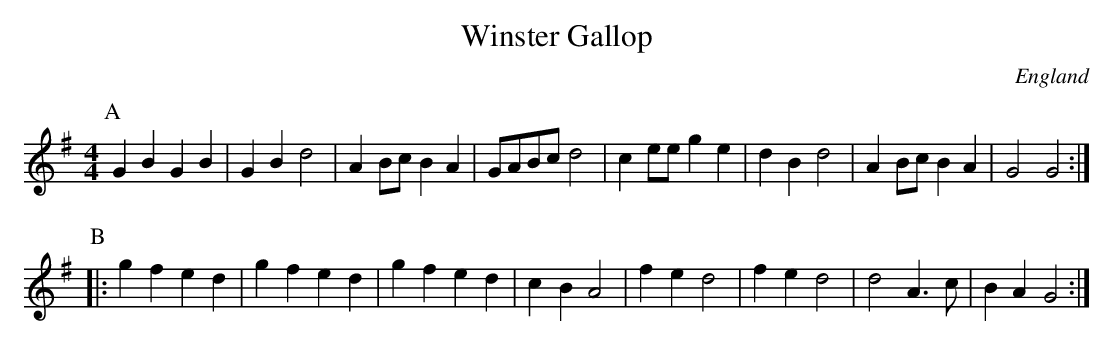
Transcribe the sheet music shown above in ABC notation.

X:1
T:Winster Gallop
O:England
M:4/4
K:G
P:A
G2B2 G2B2 | G2B2 d4 | A2Bc B2A2 | GABc d4 |\
c2 ee g2 e2 | d2 B2 d4 | A2Bc B2A2 | G4 G4:|*
P:B
|:g2f2 e2d2 | g2f2 e2d2 | g2f2 e2d2 | c2B2 A4 |\
f2e2 d4 | f2e2 d4 | d4 A3c | B2A2 G4:|**
